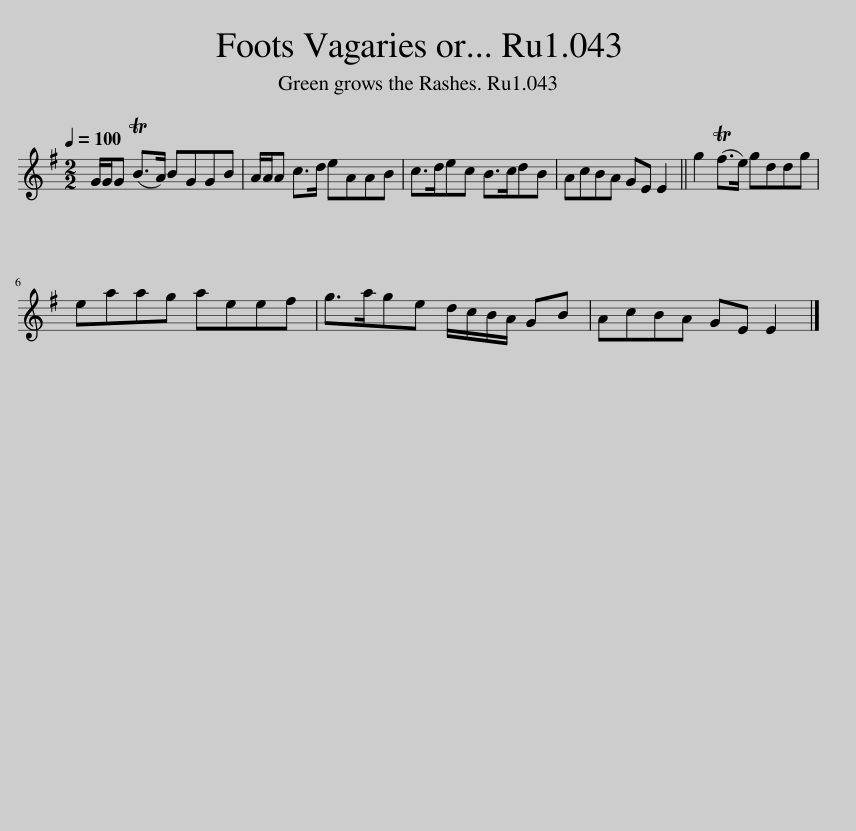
X:1
L:1/8
Q:1/4=100
M:2/2
I:linebreak $
K:Emin
V:1 treble
V:1
 G/G/G (TB>A) BGGB | A/A/A c>d eAAB | c>dec B>cdB | AcBA GE E2 || g2 (Tf>e) gddg |$ %5
 eaag aeef | g>age d/c/B/A/ GB | AcBA GE E2 |] %8
